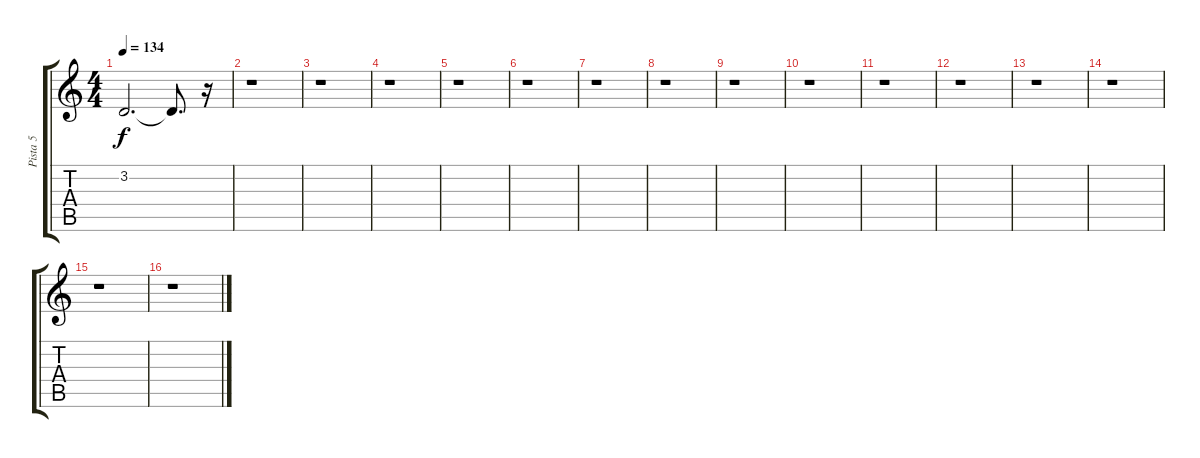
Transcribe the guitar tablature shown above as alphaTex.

\track ("Pista 5" "Pista 5") {instrument altosax}
\staff {score tabs}
\tuning (E4 B3 G3 D3 A2 E2) {hide}
\ts (4 4)
\tempo 134
\clef g2
\ks c
3.2{t}.2{d dy f} 3.2{t}.8{d} r.16 |
r.1 |
r.1 |
r.1 |
r.1 |
r.1 |
r.1 |
r.1 |
r.1 |
r.1 |
r.1 |
r.1 |
r.1 |
r.1 |
r.1 |
r.1
